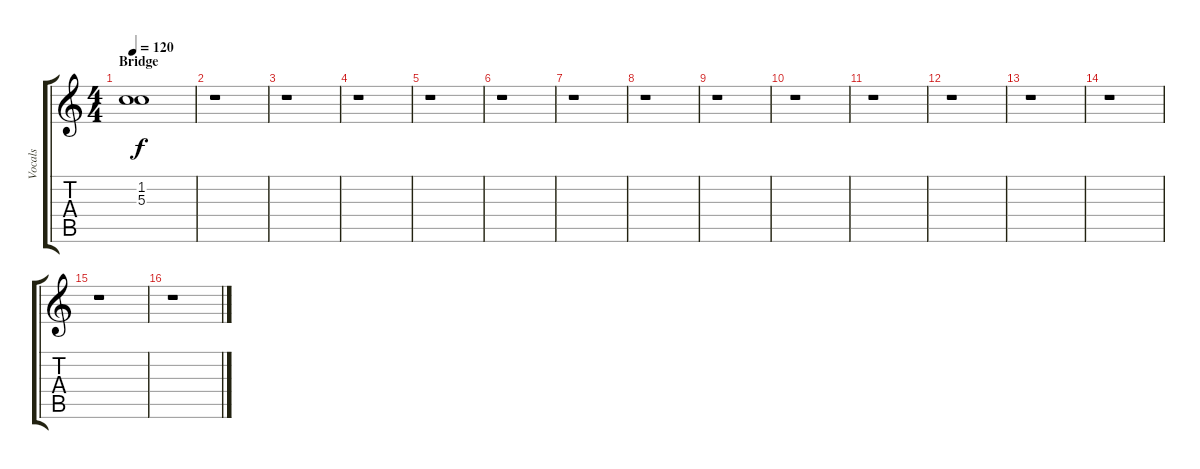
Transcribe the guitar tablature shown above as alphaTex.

\track ("Vocals" "Vocals") {instrument electricguitarjazz}
\staff {score tabs}
\tuning (E4 B3 G3 D3 A2 E2) {hide}
\ts (4 4)
\section ("" "Bridge")
\tempo 120
\clef g2
\ks c
(1.2 5.3).1{dy f} |
r.1 |
r.1 |
r.1 |
r.1 |
r.1 |
r.1 |
r.1 |
r.1 |
r.1 |
r.1 |
r.1 |
r.1 |
r.1 |
r.1 |
r.1
